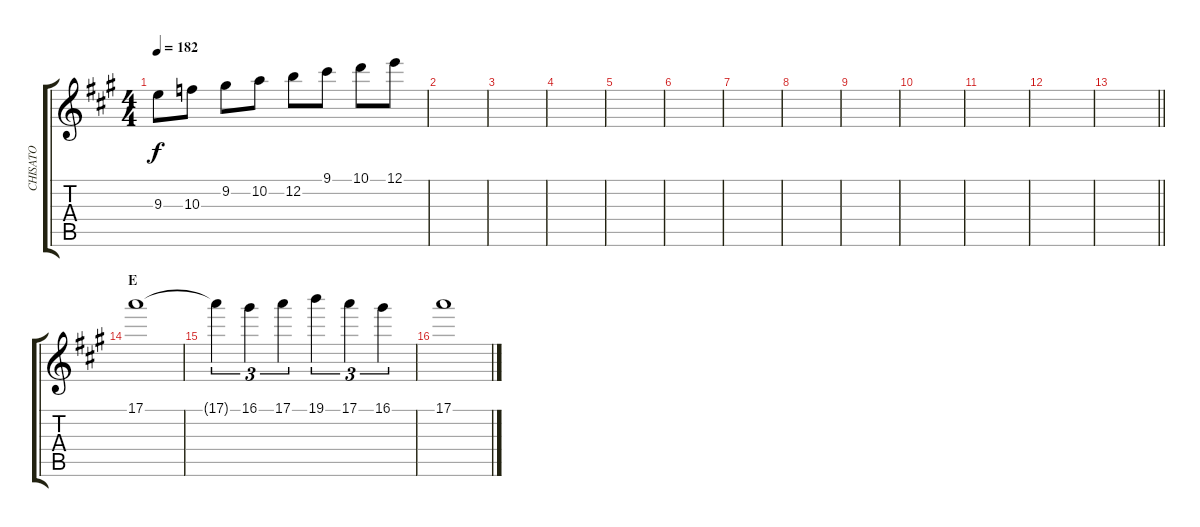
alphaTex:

\track ("CHISATO" "CHISATO") {instrument distortionguitar}
\staff {score tabs}
\tuning (E4 B3 G3 D3 A2 E2) {hide}
\ts (4 4)
\tempo 182
\clef g2
\ks a
9.3.8{dy f} 10.3.8 9.2.8 10.2.8 12.2.8 9.1.8 10.1.8 12.1.8 |
|
|
|
|
|
|
|
|
|
|
|
\barLineRight lightlight
|
\section ("" "E")
17.1.1{volume 12} |
17.1{t}.4{tu (3 2)} 16.1.4{tu (3 2)} 17.1.4{tu (3 2)} 19.1.4{tu (3 2)} 17.1.4{tu (3 2)} 16.1.4{tu (3 2)} |
17.1.1
